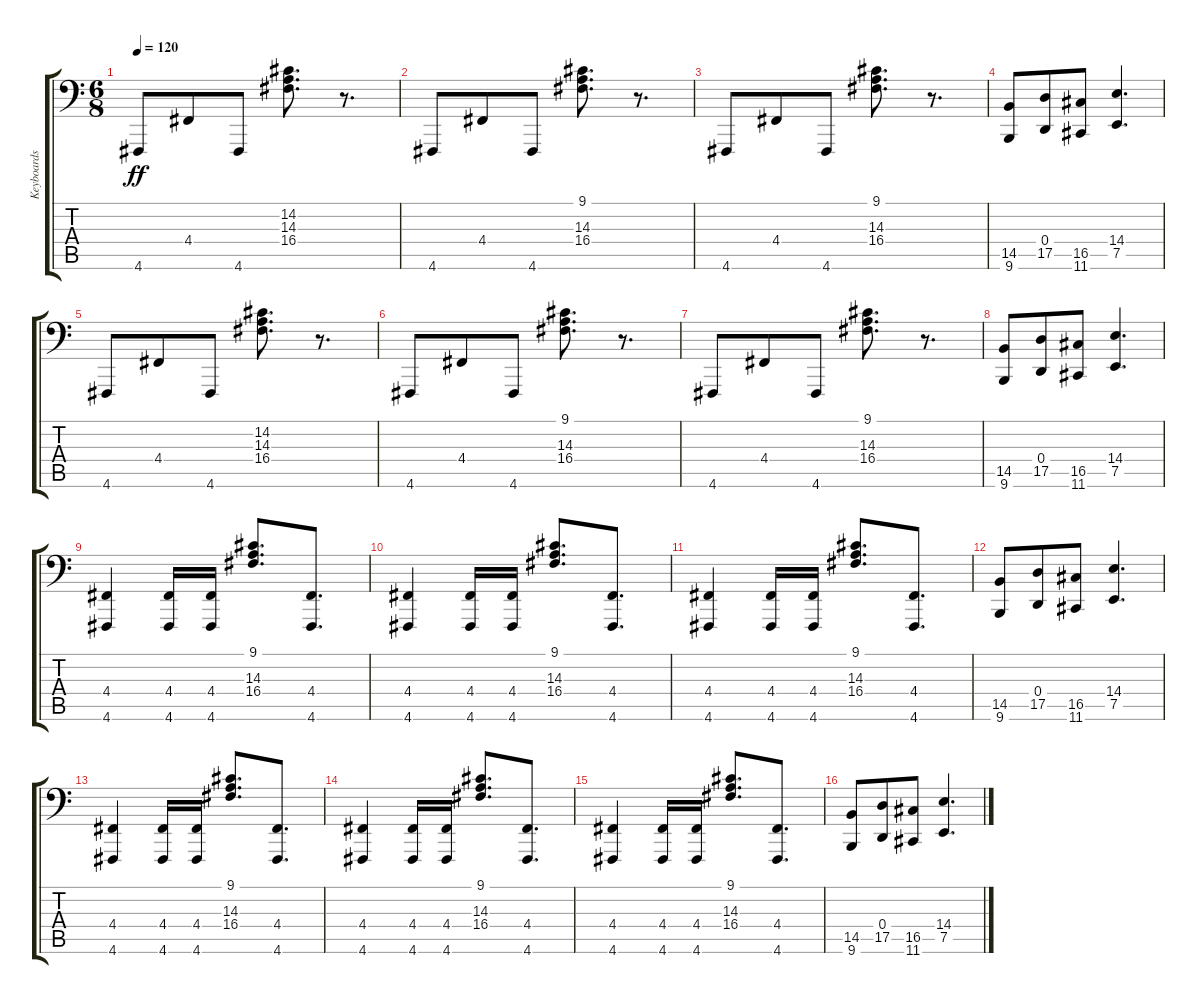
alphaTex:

\track ("Keyboards" "Keyboards") {instrument stringensemble2}
\staff {score tabs}
\tuning (E3 B2 G2 D2 A1 D1) {hide}
\ts (6 8)
\tempo 120
\clef f4
\ks c
4.6.8{dy ff instrument stringensemble2} 4.4.8 4.6.8 (14.2 14.3 16.4).8{d} r.8{d} |
4.6.8 4.4.8 4.6.8 (9.1 14.3 16.4).8{d} r.8{d} |
4.6.8 4.4.8 4.6.8 (9.1 14.3 16.4).8{d} r.8{d} |
(14.5 9.6).8 (0.4 17.5).8 (16.5 11.6).8 (14.4 7.5).4{d} |
4.6.8 4.4.8 4.6.8 (14.2 14.3 16.4).8{d} r.8{d} |
4.6.8 4.4.8 4.6.8 (9.1 14.3 16.4).8{d} r.8{d} |
4.6.8 4.4.8 4.6.8 (9.1 14.3 16.4).8{d} r.8{d} |
(14.5 9.6).8 (0.4 17.5).8 (16.5 11.6).8 (14.4 7.5).4{d} |
(4.4 4.6).4 (4.4 4.6).16 (4.4 4.6).16 (9.1 14.3 16.4).8{d} (4.4 4.6).8{d} |
(4.4 4.6).4 (4.4 4.6).16 (4.4 4.6).16 (9.1 14.3 16.4).8{d} (4.4 4.6).8{d} |
(4.4 4.6).4 (4.4 4.6).16 (4.4 4.6).16 (9.1 14.3 16.4).8{d} (4.4 4.6).8{d} |
(14.5 9.6).8 (0.4 17.5).8 (16.5 11.6).8 (14.4 7.5).4{d} |
(4.4 4.6).4 (4.4 4.6).16 (4.4 4.6).16 (9.1 14.3 16.4).8{d} (4.4 4.6).8{d} |
(4.4 4.6).4 (4.4 4.6).16 (4.4 4.6).16 (9.1 14.3 16.4).8{d} (4.4 4.6).8{d} |
(4.4 4.6).4 (4.4 4.6).16 (4.4 4.6).16 (9.1 14.3 16.4).8{d} (4.4 4.6).8{d} |
(14.5 9.6).8 (0.4 17.5).8 (16.5 11.6).8 (14.4 7.5).4{d}
